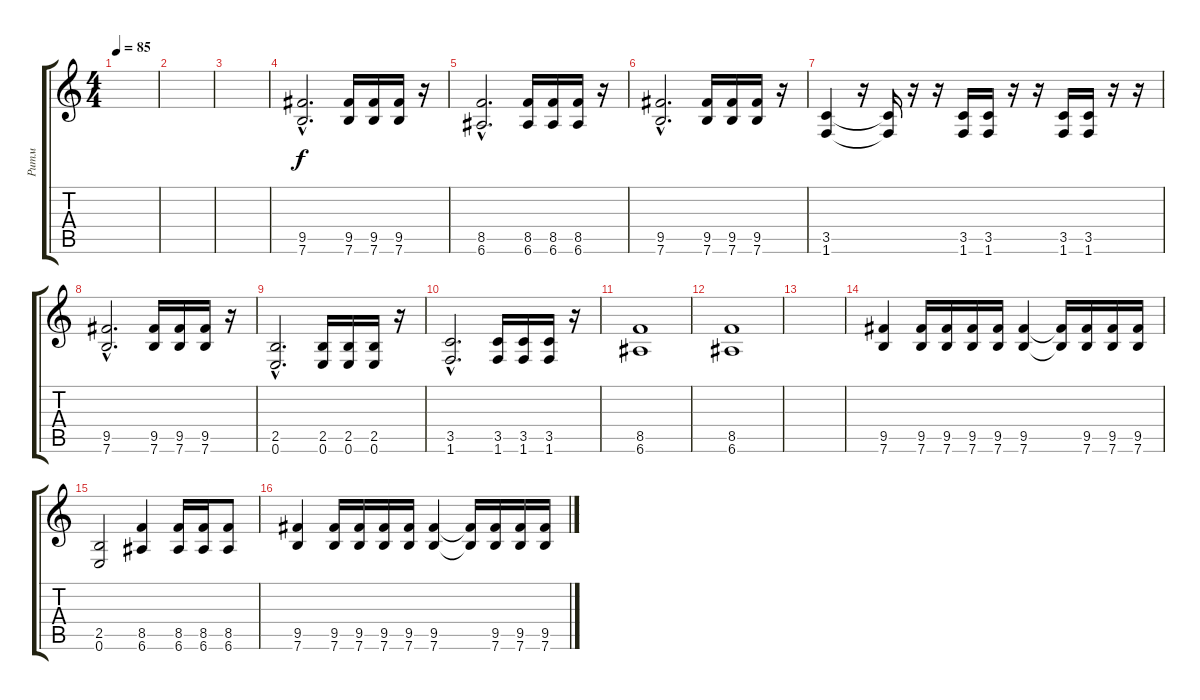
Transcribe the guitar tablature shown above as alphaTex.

\track ("Ритм" "Ритм") {instrument overdrivenguitar}
\staff {score tabs}
\tuning (E4 B3 G3 D3 A2 E2) {hide}
\ts (4 4)
\tempo 85
\clef g2
\ks c
|
|
|
(9.5{hac} 7.6{hac}).2{d} (9.5 7.6).16 (9.5 7.6).16 (9.5 7.6).16 r.16 |
(8.5{hac} 6.6{hac}).2{d} (8.5 6.6).16 (8.5 6.6).16 (8.5 6.6).16 r.16 |
(9.5{hac} 7.6{hac}).2{d} (9.5 7.6).16 (9.5 7.6).16 (9.5 7.6).16 r.16 |
(3.5 1.6).4 r.16 (3.5{t} 1.6{t}).16 r.16 r.16 (3.5 1.6).16 (3.5 1.6).16 r.16 r.16 (3.5 1.6).16 (3.5 1.6).16 r.16 r.16 |
(9.5{hac} 7.6{hac}).2{d} (9.5 7.6).16 (9.5 7.6).16 (9.5 7.6).16 r.16 |
(2.5{hac} 0.6{hac}).2{d} (2.5 0.6).16 (2.5 0.6).16 (2.5 0.6).16 r.16 |
(3.5{hac} 1.6{hac}).2{d} (3.5 1.6).16 (3.5 1.6).16 (3.5 1.6).16 r.16 |
(8.5 6.6).1 |
(8.5 6.6).1 |
|
(9.5 7.6).4 (9.5 7.6).16 (9.5 7.6).16 (9.5 7.6).16 (9.5 7.6).16 (9.5 7.6).4 (9.5{t} 7.6{t}).16 (9.5 7.6).16 (9.5 7.6).16 (9.5 7.6).16 |
(2.5 0.6).2 (8.5 6.6).4 (8.5 6.6).16 (8.5 6.6).16 (8.5 6.6).8 |
(9.5 7.6).4 (9.5 7.6).16 (9.5 7.6).16 (9.5 7.6).16 (9.5 7.6).16 (9.5 7.6).4 (9.5{t} 7.6{t}).16 (9.5 7.6).16 (9.5 7.6).16 (9.5 7.6).16
